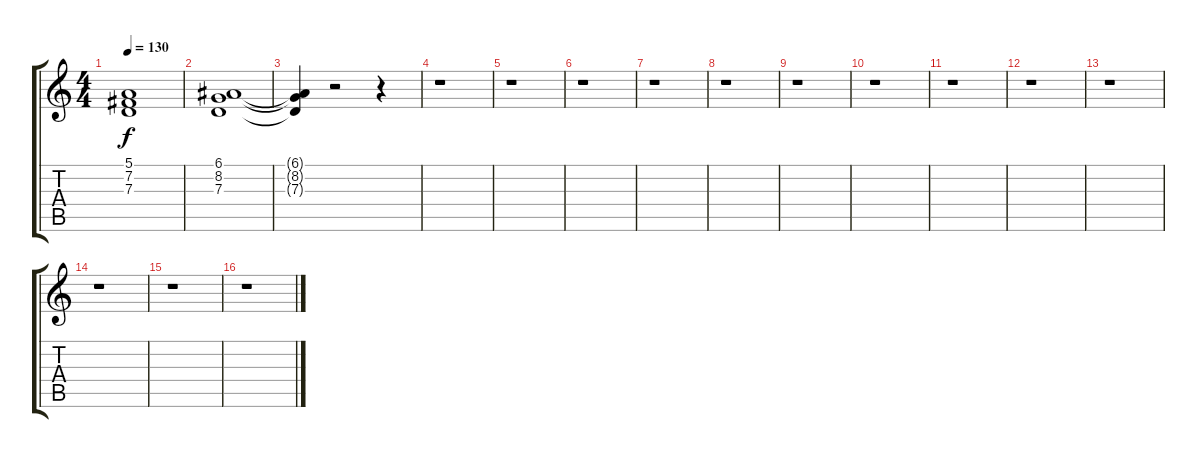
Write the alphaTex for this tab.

\track "" {instrument electricpiano1}
\staff {score tabs}
\tuning (E4 B3 G3 D3 A2 E2) {hide}
\ts (4 4)
\tempo 130
\clef g2
\ks c
(5.1 7.2 7.3).1{dy f} |
(6.1 8.2 7.3).1 |
(6.1{t} 8.2{t} 7.3{t}).4 r.2 r.4 |
r.1 |
r.1 |
r.1 |
r.1 |
r.1 |
r.1 |
r.1 |
r.1 |
r.1 |
r.1 |
r.1 |
r.1 |
r.1
